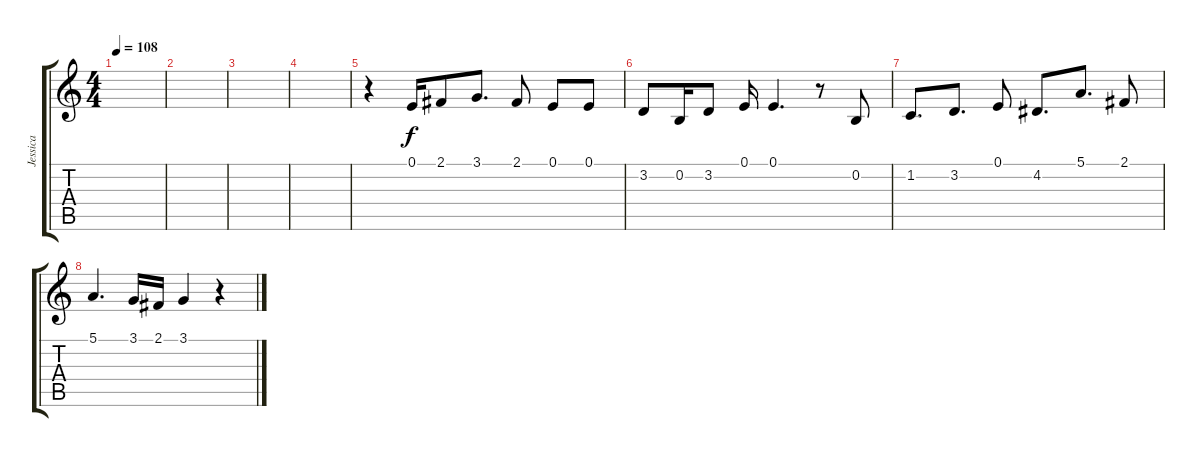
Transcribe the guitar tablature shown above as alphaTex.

\track ("Jessica" "Jessica") {instrument oboe}
\staff {score tabs}
\tuning (E4 B3 G3 D3 A2 E2) {hide}
\ts (4 4)
\tempo 108
\clef g2
\ks c
|
|
|
|
r.4 0.1.16 2.1.8 3.1.8{d} 2.1.8 0.1.8 0.1.8 |
3.2.8 0.2.16 3.2.8 0.1.16 0.1.4{d} r.8 0.2.8 |
1.2.8{d} 3.2.8{d} 0.1.8 4.2.8{d} 5.1.8{d} 2.1.8 |
5.1.4{d} 3.1.16 2.1.16 3.1.4 r.4
